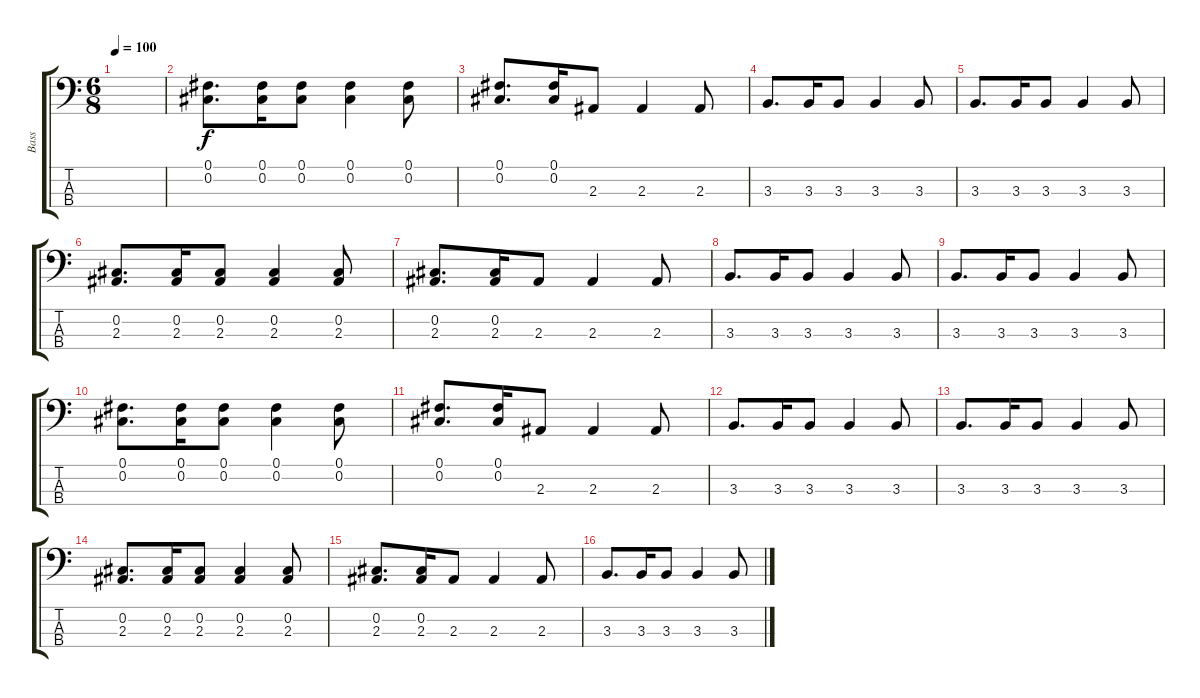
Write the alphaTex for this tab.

\track ("Bass" "Bass") {instrument electricbasspick}
\staff {score tabs}
\tuning (Gb2 Db2 Ab1 Eb1) {hide}
\ts (6 8)
\tempo 100
\clef f4
\ks c
|
(0.1 0.2).8{d} (0.1 0.2).16 (0.1 0.2).8 (0.1 0.2).4 (0.1 0.2).8 |
(0.1 0.2).8{d} (0.1 0.2).16 2.3.8 2.3.4 2.3.8 |
3.3.8{d} 3.3.16 3.3.8 3.3.4 3.3.8 |
3.3.8{d} 3.3.16 3.3.8 3.3.4 3.3.8 |
(0.2 2.3).8{d} (0.2 2.3).16 (0.2 2.3).8 (0.2 2.3).4 (0.2 2.3).8 |
(0.2 2.3).8{d} (0.2 2.3).16 2.3.8 2.3.4 2.3.8 |
3.3.8{d} 3.3.16 3.3.8 3.3.4 3.3.8 |
3.3.8{d} 3.3.16 3.3.8 3.3.4 3.3.8 |
(0.1 0.2).8{d} (0.1 0.2).16 (0.1 0.2).8 (0.1 0.2).4 (0.1 0.2).8 |
(0.1 0.2).8{d} (0.1 0.2).16 2.3.8 2.3.4 2.3.8 |
3.3.8{d} 3.3.16 3.3.8 3.3.4 3.3.8 |
3.3.8{d} 3.3.16 3.3.8 3.3.4 3.3.8 |
(0.2 2.3).8{d} (0.2 2.3).16 (0.2 2.3).8 (0.2 2.3).4 (0.2 2.3).8 |
(0.2 2.3).8{d} (0.2 2.3).16 2.3.8 2.3.4 2.3.8 |
3.3.8{d} 3.3.16 3.3.8 3.3.4 3.3.8
